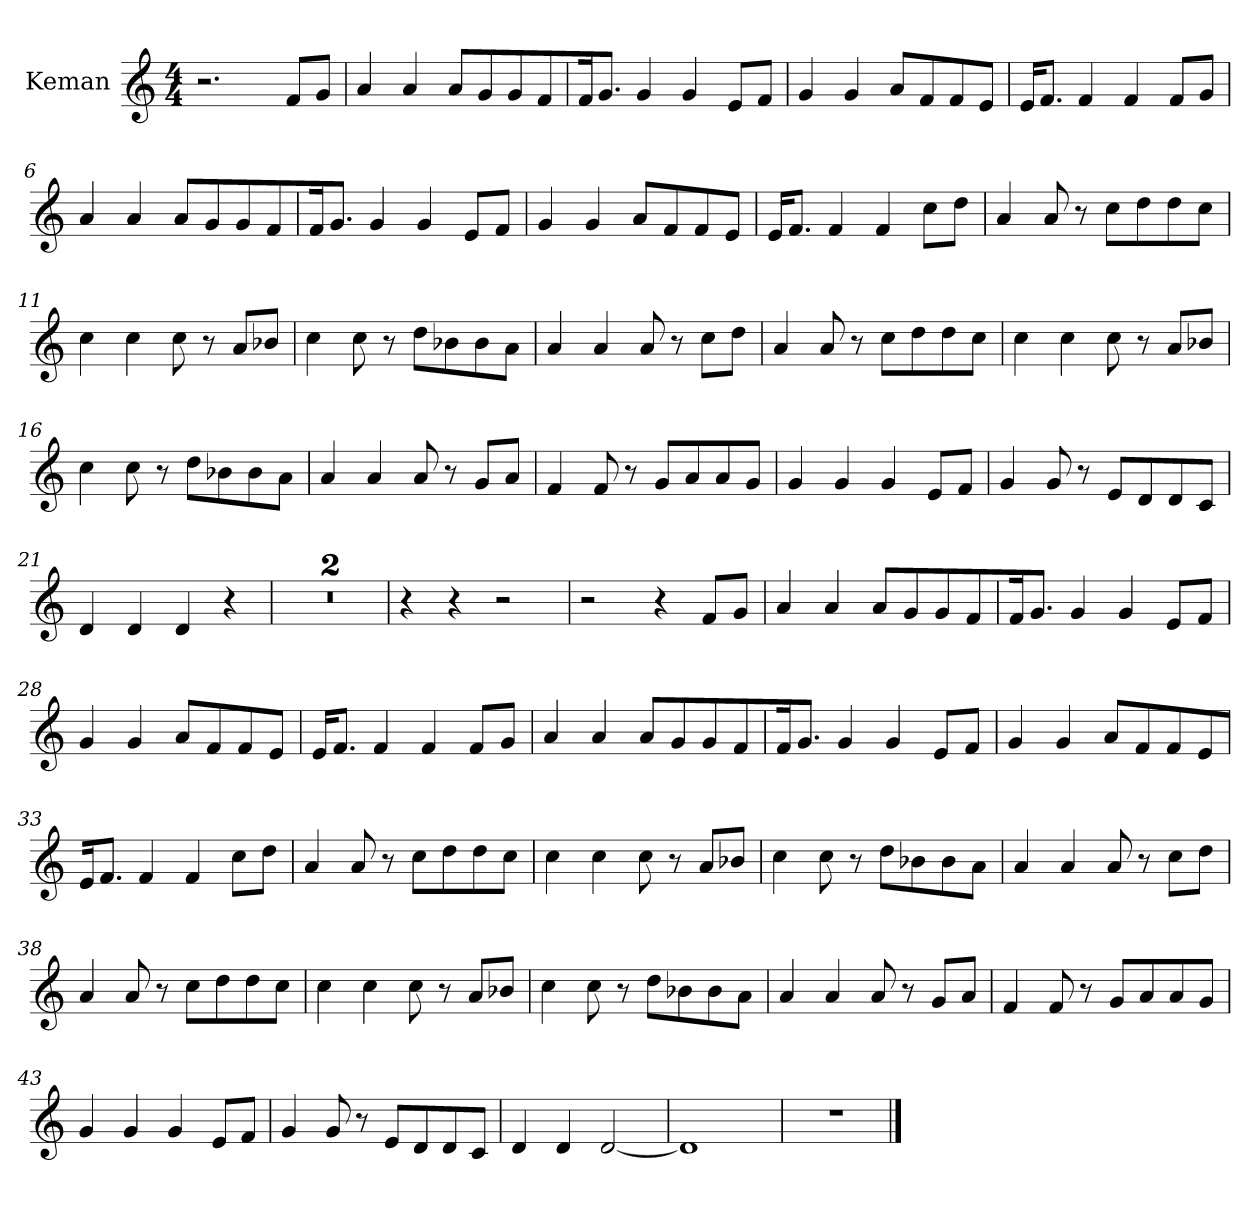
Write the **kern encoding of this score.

**kern
*part1
*staff1
*I"Keman
*I'Kem.
*clefG2
*k[]
*M4/4
*MM90
=1
2.r
8f/L
8g/J
=2
4a/
4a/
8a/L
8g/
8g/
8f/
=3
16f/K
8.g/J
4g/
4g/
8e/L
8f/J
=4
4g/
4g/
8a/L
8f/
8f/
8e/J
!!LO:LB:g=z
=5
16e/KL
8.f/J
4f/
4f/
8f/L
8g/J
=6
4a/
4a/
8a/L
8g/
8g/
8f/
=7
16f/K
8.g/J
4g/
4g/
8e/L
8f/J
=8
4g/
4g/
8a/L
8f/
8f/
8e/J
!!LO:LB:g=z
=9
16e/KL
8.f/J
4f/
4f/
8cc\L
8dd\J
=10
4a/
8a/
8r
8cc\L
8dd\
8dd\
8cc\J
=11
4cc\
4cc\
8cc\
8r
8a/L
8b-X/J
=12
4cc\
8cc\
8r
8dd\L
8b-X\
8b-\
8a\J
!!LO:LB:g=z
=13
4a/
4a/
8a/
8r
8cc\L
8dd\J
=14
4a/
8a/
8r
8cc\L
8dd\
8dd\
8cc\J
=15
4cc\
4cc\
8cc\
8r
8a/L
8b-X/J
=16
4cc\
8cc\
8r
8dd\L
8b-X\
8b-\
8a\J
!!LO:LB:g=z
=17
4a/
4a/
8a/
8r
8g/L
8a/J
=18
4f/
8f/
8r
8g/L
8a/
8a/
8g/J
=19
4g/
4g/
4g/
8e/L
8f/J
=20
4g/
8g/
8r
8e/L
8d/
8d/
8c/J
!!LO:LB:g=z
=21
4d/
4d/
4d/
4r
=22
1r
=23
1r
=24
4r
4r
2r
!!LO:LB:g=z
=25
2r
4r
8f/L
8g/J
=26
4a/
4a/
8a/L
8g/
8g/
8f/
=27
16f/K
8.g/J
4g/
4g/
8e/L
8f/J
=28
4g/
4g/
8a/L
8f/
8f/
8e/J
!!LO:LB:g=z
=29
16e/KL
8.f/J
4f/
4f/
8f/L
8g/J
=30
4a/
4a/
8a/L
8g/
8g/
8f/
=31
16f/K
8.g/J
4g/
4g/
8e/L
8f/J
=32
4g/
4g/
8a/L
8f/
8f/
8e/
=33
16e/K
8.f/J
4f/
4f/
8cc\L
8dd\J
=34
4a/
8a/
8r
8cc\L
8dd\
8dd\
8cc\J
=35
4cc\
4cc\
8cc\
8r
8a/L
8b-X/J
!!LO:LB:g=z
=36
4cc\
8cc\
8r
8dd\L
8b-X\
8b-\
8a\J
=37
4a/
4a/
8a/
8r
8cc\L
8dd\J
=38
4a/
8a/
8r
8cc\L
8dd\
8dd\
8cc\J
=39
4cc\
4cc\
8cc\
8r
8a/L
8b-X/J
=40
4cc\
8cc\
8r
8dd\L
8b-X\
8b-\
8a\J
=41
4a/
4a/
8a/
8r
8g/L
8a/J
!!LO:LB:g=z
=42
4f/
8f/
8r
8g/L
8a/
8a/
8g/J
=43
4g/
4g/
4g/
8e/L
8f/J
=44
4g/
8g/
8r
8e/L
8d/
8d/
8c/J
=45
4d/
4d/
[2d/
=46
1d]
=47
1r
==
*-
